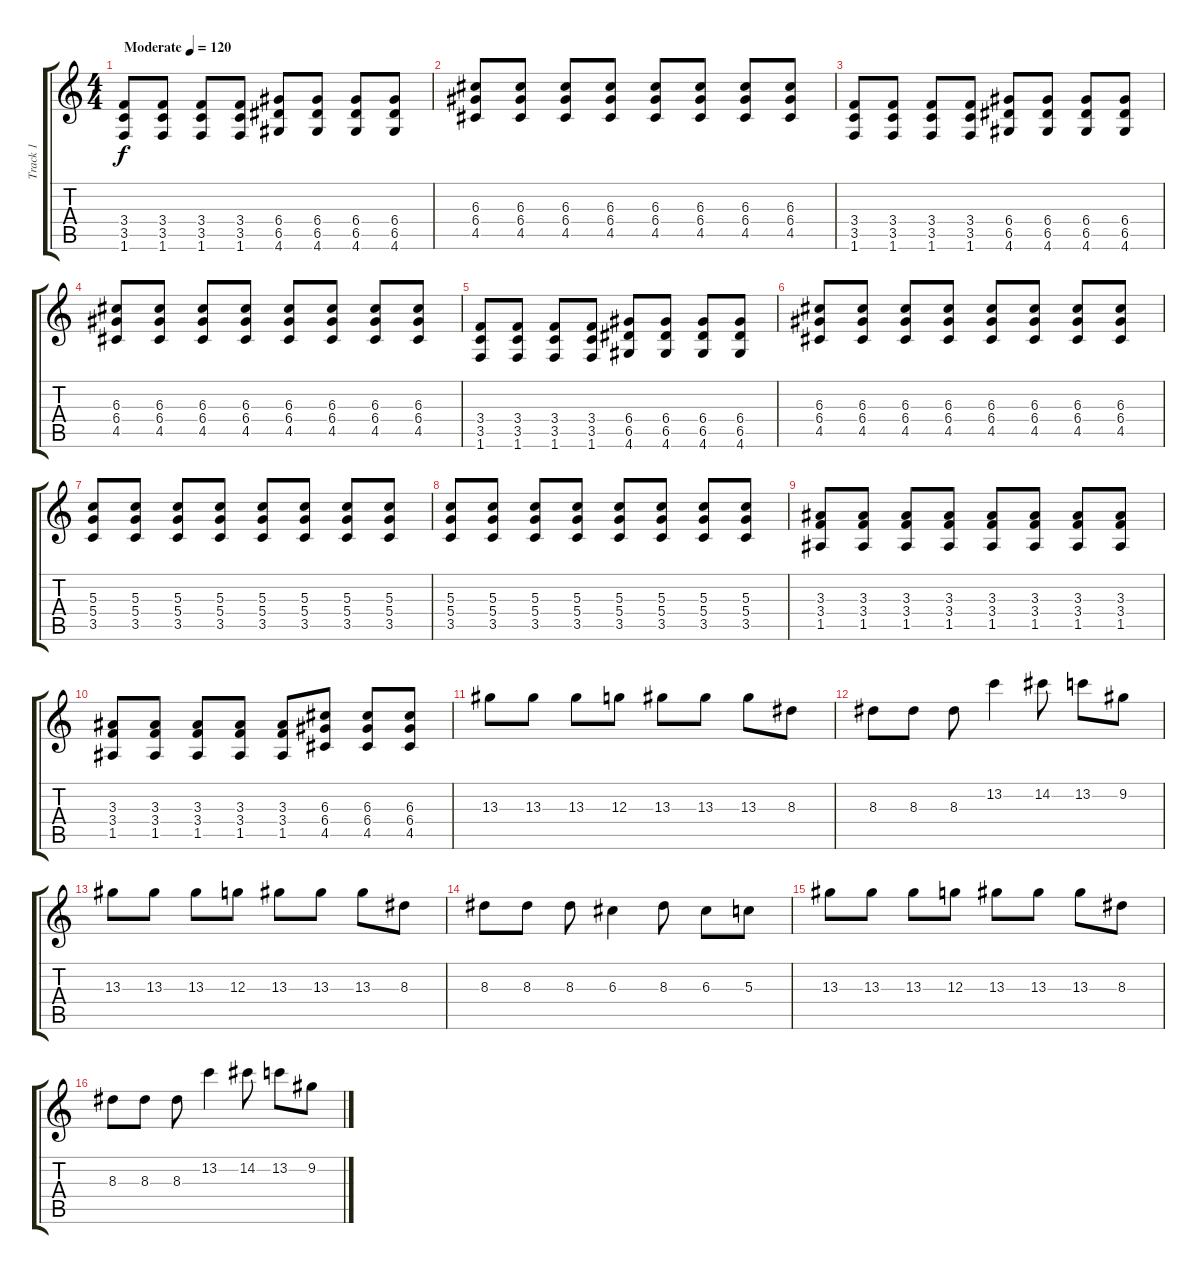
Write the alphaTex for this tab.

\track ("Track 1" "Track 1") {instrument acousticguitarsteel}
\staff {score tabs}
\tuning (E4 B3 G3 D3 A2 E2) {hide}
\ts (4 4)
\tempo (120 "Moderate")
\clef g2
\ks c
(3.4 3.5 1.6).8{dy f instrument acousticguitarsteel} (3.4 3.5 1.6).8 (3.4 3.5 1.6).8 (3.4 3.5 1.6).8 (6.4 6.5 4.6).8 (6.4 6.5 4.6).8 (6.4 6.5 4.6).8 (6.4 6.5 4.6).8 |
(6.3 6.4 4.5).8 (6.3 6.4 4.5).8 (6.3 6.4 4.5).8 (6.3 6.4 4.5).8 (6.3 6.4 4.5).8 (6.3 6.4 4.5).8 (6.3 6.4 4.5).8 (6.3 6.4 4.5).8 |
(3.4 3.5 1.6).8 (3.4 3.5 1.6).8 (3.4 3.5 1.6).8 (3.4 3.5 1.6).8 (6.4 6.5 4.6).8 (6.4 6.5 4.6).8 (6.4 6.5 4.6).8 (6.4 6.5 4.6).8 |
(6.3 6.4 4.5).8 (6.3 6.4 4.5).8 (6.3 6.4 4.5).8 (6.3 6.4 4.5).8 (6.3 6.4 4.5).8 (6.3 6.4 4.5).8 (6.3 6.4 4.5).8 (6.3 6.4 4.5).8 |
(3.4 3.5 1.6).8 (3.4 3.5 1.6).8 (3.4 3.5 1.6).8 (3.4 3.5 1.6).8 (6.4 6.5 4.6).8 (6.4 6.5 4.6).8 (6.4 6.5 4.6).8 (6.4 6.5 4.6).8 |
(6.3 6.4 4.5).8 (6.3 6.4 4.5).8 (6.3 6.4 4.5).8 (6.3 6.4 4.5).8 (6.3 6.4 4.5).8 (6.3 6.4 4.5).8 (6.3 6.4 4.5).8 (6.3 6.4 4.5).8 |
(5.3 5.4 3.5).8 (5.3 5.4 3.5).8 (5.3 5.4 3.5).8 (5.3 5.4 3.5).8 (5.3 5.4 3.5).8 (5.3 5.4 3.5).8 (5.3 5.4 3.5).8 (5.3 5.4 3.5).8 |
(5.3 5.4 3.5).8 (5.3 5.4 3.5).8 (5.3 5.4 3.5).8 (5.3 5.4 3.5).8 (5.3 5.4 3.5).8 (5.3 5.4 3.5).8 (5.3 5.4 3.5).8 (5.3 5.4 3.5).8 |
(3.3 3.4 1.5).8 (3.3 3.4 1.5).8 (3.3 3.4 1.5).8 (3.3 3.4 1.5).8 (3.3 3.4 1.5).8 (3.3 3.4 1.5).8 (3.3 3.4 1.5).8 (3.3 3.4 1.5).8 |
(3.3 3.4 1.5).8 (3.3 3.4 1.5).8 (3.3 3.4 1.5).8 (3.3 3.4 1.5).8 (3.3 3.4 1.5).8 (6.3 6.4 4.5).8 (6.3 6.4 4.5).8 (6.3 6.4 4.5).8 |
13.3.8 13.3.8 13.3.8 12.3.8 13.3.8 13.3.8 13.3.8 8.3.8 |
8.3.8 8.3.8 8.3.8 13.2.4 14.2.8 13.2.8 9.2.8 |
13.3.8 13.3.8 13.3.8 12.3.8 13.3.8 13.3.8 13.3.8 8.3.8 |
8.3.8 8.3.8 8.3.8 6.3.4 8.3.8 6.3.8 5.3.8 |
13.3.8 13.3.8 13.3.8 12.3.8 13.3.8 13.3.8 13.3.8 8.3.8 |
8.3.8 8.3.8 8.3.8 13.2.4 14.2.8 13.2.8 9.2.8
